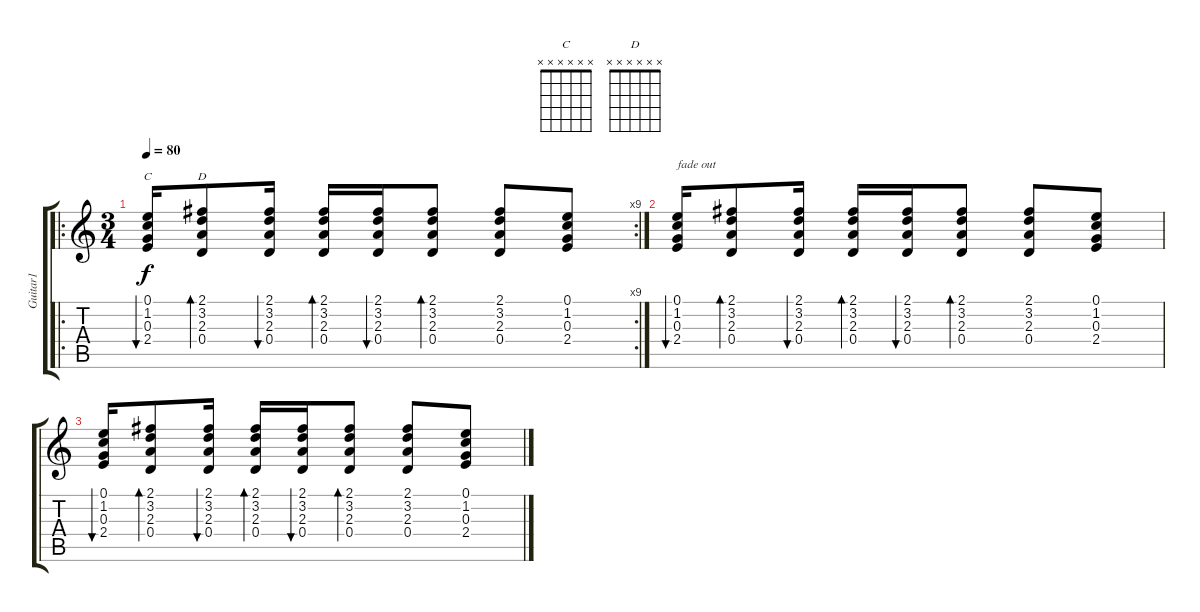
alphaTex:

\track ("Guitar1" "Guitar1") {instrument acousticguitarsteel}
\staff {score tabs}
\tuning (E4 B3 G3 D3 A2 E2) {hide}
\chord ("C" x x x x x x) {firstfret 0}
\chord ("D" x x x x x x) {firstfret 0}
\ro
\rc 9
\ts (3 4)
\tempo 80
\clef g2
\ks c
(0.1 1.2 0.3 2.4).16{bu 30 ch "C" dy f} (2.1 3.2 2.3 0.4).8{bd 30 ch "D"} (2.1 3.2 2.3 0.4).16{bu 30} (2.1 3.2 2.3 0.4).16{bd 30} (2.1 3.2 2.3 0.4).16{bu 30} (2.1 3.2 2.3 0.4).8{bd 30} (2.1 3.2 2.3 0.4).8 (0.1 1.2 0.3 2.4).8 |
(0.1 1.2 0.3 2.4).16{bu 30 txt "fade out" volume 0} (2.1 3.2 2.3 0.4).8{bd 30} (2.1 3.2 2.3 0.4).16{bu 30} (2.1 3.2 2.3 0.4).16{bd 30} (2.1 3.2 2.3 0.4).16{bu 30} (2.1 3.2 2.3 0.4).8{bd 30} (2.1 3.2 2.3 0.4).8 (0.1 1.2 0.3 2.4).8 |
(0.1 1.2 0.3 2.4).16{bu 30} (2.1 3.2 2.3 0.4).8{bd 30} (2.1 3.2 2.3 0.4).16{bu 30} (2.1 3.2 2.3 0.4).16{bd 30} (2.1 3.2 2.3 0.4).16{bu 30} (2.1 3.2 2.3 0.4).8{bd 30} (2.1 3.2 2.3 0.4).8 (0.1 1.2 0.3 2.4).8
